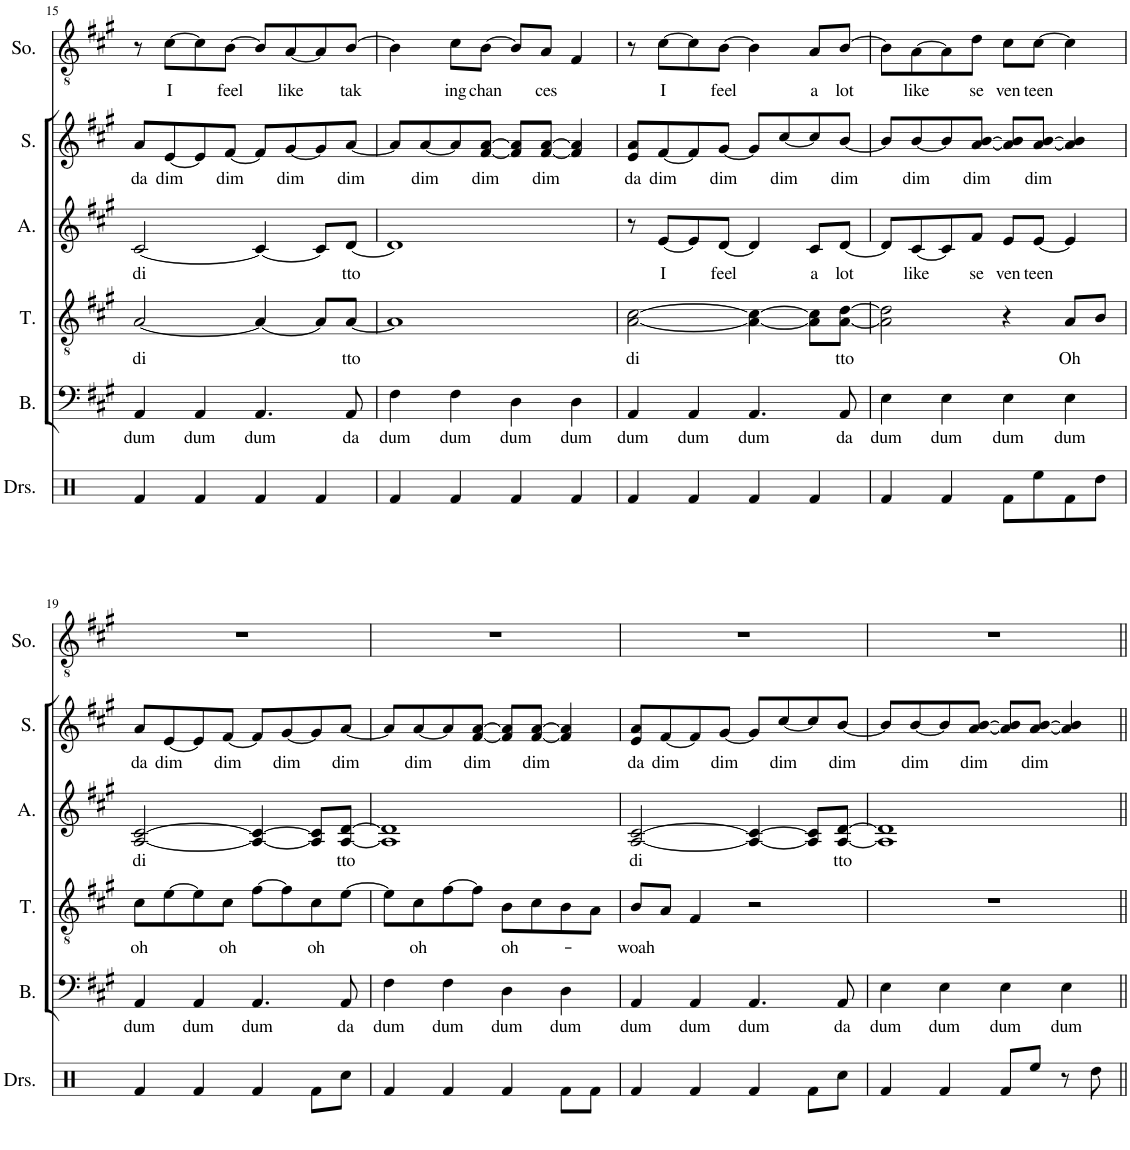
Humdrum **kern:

**kern	**kern	**text	**kern	**text	**kern	**text	**kern	**text	**kern	**text
*part6	*part5	*part5	*part4	*part4	*part3	*part3	*part2	*part2	*part1	*part1
*staff6	*staff5	*staff5	*staff4	*staff4	*staff3	*staff3	*staff2	*staff2	*staff1	*staff1
*I"Drumset	*I"Bass	*	*I"Tenor	*	*I"Alto	*	*I"Soprano	*	*I"Soloist	*
*I'Drs.	*I'B.	*	*I'T.	*	*I'A.	*	*I'S.	*	*I'So.	*
!!LO:PB:g=z
*clefX	*clefF4	*	*clefGv2	*	*clefG2	*	*clefG2	*	*clefGv2	*
*k[]	*k[f#c#g#]	*	*k[f#c#g#]	*	*k[f#c#g#]	*	*k[f#c#g#]	*	*k[f#c#g#]	*
*M4/4	*M4/4	*	*M4/4	*	*M4/4	*	*M4/4	*	*M4/4	*
=15	=15	=15	=15	=15	=15	=15	=15	=15	=15	=15
!	!	!LO:LY:b	!	!LO:LY:b	!	!LO:LY:b	!	!LO:LY:b	!	!
4Rf/	4AA/	dum	[2A/	di	[2c#/	di	8a/L	da	8r	.
!	!	!	!	!	!	!	!	!LO:LY:b	!	!LO:LY:b
.	.	.	.	.	.	.	[8e/	dim	[8c#\L	I
!	!	!LO:LY:b	!	!	!	!	!	!	!	!
4Rf/	4AA/	dum	.	.	.	.	8e/]	.	8c#\]	.
!	!	!	!	!	!	!	!	!LO:LY:b	!	!LO:LY:b
.	.	.	.	.	.	.	[8f#/J	dim	[8B\J	feel
!	!	!LO:LY:b	!	!	!	!	!	!	!	!
4Rf/	4.AA/	dum	4A/_	.	4c#/_	.	8f#/L]	.	8B/L]	.
!	!	!	!	!	!	!	!	!LO:LY:b	!	!LO:LY:b
.	.	.	.	.	.	.	[8g#/	dim	[8A/	like
4Rf/	.	.	8A/L]	.	8c#/L]	.	8g#/]	.	8A/]	.
!	!	!LO:LY:b	!	!LO:LY:b	!	!LO:LY:b	!	!LO:LY:b	!	!LO:LY:b
.	8AA/	da	[8A/J	tto	[8d/J	tto	[8a/J	dim	[8B/J	tak
=16	=16	=16	=16	=16	=16	=16	=16	=16	=16	=16
!	!	!LO:LY:b	!	!	!	!	!	!	!	!
4Rf/	4F#\	dum	1A]	.	1d]	.	8a/L]	.	4B\]	.
!	!	!	!	!	!	!	!	!LO:LY:b	!	!
.	.	.	.	.	.	.	[8a/	dim	.	.
!	!	!LO:LY:b	!	!	!	!	!	!	!	!LO:LY:b
4Rf/	4F#\	dum	.	.	.	.	8a/]	.	8c#\L	ing
!	!	!	!	!	!	!	!	!LO:LY:b	!	!LO:LY:b
.	.	.	.	.	.	.	[8f#/ [8a/J	dim	[8B\J	chan
!	!	!LO:LY:b	!	!	!	!	!	!	!	!
4Rf/	4D\	dum	.	.	.	.	8f#/] 8a/]L	.	8B/L]	.
!	!	!	!	!	!	!	!	!LO:LY:b	!	!LO:LY:b
.	.	.	.	.	.	.	[8f#/ [8a/J	dim	8A/J	ces
!	!	!LO:LY:b	!	!	!	!	!	!	!	!
4Rf/	4D\	dum	.	.	.	.	4f#/] 4a/]	.	4F#/	.
=17	=17	=17	=17	=17	=17	=17	=17	=17	=17	=17
!	!	!LO:LY:b	!	!LO:LY:b	!	!	!	!LO:LY:b	!	!
4Rf/	4AA/	dum	[2A\ [2c#\	di	8r	.	8e/ 8a/L	da	8r	.
!	!	!	!	!	!	!LO:LY:b	!	!LO:LY:b	!	!LO:LY:b
.	.	.	.	.	[8e/L	I	[8f#/	dim	[8c#\L	I
!	!	!LO:LY:b	!	!	!	!	!	!	!	!
4Rf/	4AA/	dum	.	.	8e/]	.	8f#/]	.	8c#\]	.
!	!	!	!	!	!	!LO:LY:b	!	!LO:LY:b	!	!LO:LY:b
.	.	.	.	.	[8d/J	feel	[8g#/J	dim	[8B\J	feel
!	!	!LO:LY:b	!	!	!	!	!	!	!	!
4Rf/	4.AA/	dum	4A\_ 4c#\_	.	4d/]	.	8g#/L]	.	4B\]	.
!	!	!	!	!	!	!	!	!LO:LY:b	!	!
.	.	.	.	.	.	.	[8cc#/	dim	.	.
!	!	!	!	!	!	!LO:LY:b	!	!	!	!LO:LY:b
4Rf/	.	.	8A\] 8c#\]L	.	8c#/L	a	8cc#/]	.	8A/L	a
!	!	!LO:LY:b	!	!LO:LY:b	!	!LO:LY:b	!	!LO:LY:b	!	!LO:LY:b
.	8AA/	da	[8A\ [8d\J	tto	[8d/J	lot	[8b/J	dim	[8B/J	lot
=18	=18	=18	=18	=18	=18	=18	=18	=18	=18	=18
!	!	!LO:LY:b	!	!	!	!	!	!	!	!
4Rf/	4E\	dum	2A\] 2d\]	.	8d/L]	.	8b/L]	.	8B\L]	.
!	!	!	!	!	!	!LO:LY:b	!	!LO:LY:b	!	!LO:LY:b
.	.	.	.	.	[8c#/	like	[8b/	dim	[8A\	like
!	!	!LO:LY:b	!	!	!	!	!	!	!	!
4Rf/	4E\	dum	.	.	8c#/]	.	8b/]	.	8A\]	.
!	!	!	!	!	!	!LO:LY:b	!	!LO:LY:b	!	!LO:LY:b
.	.	.	.	.	8f#/J	se	[8a/ [8b/J	dim	8d\J	se
!	!	!LO:LY:b	!	!	!	!LO:LY:b	!	!	!	!LO:LY:b
8Rf\L	4E\	dum	4r	.	8e/L	ven	8a/] 8b/]L	.	8c#\L	ven
!	!	!	!	!	!	!LO:LY:b	!	!LO:LY:b	!	!LO:LY:b
8Ree\	.	.	.	.	[8e/J	teen	[8a/ [8b/J	dim	[8c#\J	teen
!	!	!LO:LY:b	!	!LO:LY:b	!	!	!	!	!	!
8Rf\	4E\	dum	8A/L	Oh	4e/]	.	4a/] 4b/]	.	4c#\]	.
8Rdd\J	.	.	8B/J	.	.	.	.	.	.	.
!!LO:LB:g=z
=19	=19	=19	=19	=19	=19	=19	=19	=19	=19	=19
!	!	!LO:LY:b	!	!LO:LY:b	!	!LO:LY:b	!	!LO:LY:b	!	!
4Rf/	4AA/	dum	8c#\L	oh	[2A/ [2c#/	di	8a/L	da	1r	.
!	!	!	!	!	!	!	!	!LO:LY:b	!	!
.	.	.	[8e\	.	.	.	[8e/	dim	.	.
!	!	!LO:LY:b	!	!	!	!	!	!	!	!
4Rf/	4AA/	dum	8e\]	.	.	.	8e/]	.	.	.
!	!	!	!	!LO:LY:b	!	!	!	!LO:LY:b	!	!
.	.	.	8c#\J	oh	.	.	[8f#/J	dim	.	.
!	!	!LO:LY:b	!	!	!	!	!	!	!	!
4Rf/	4.AA/	dum	[8f#\L	.	4A/_ 4c#/_	.	8f#/L]	.	.	.
!	!	!	!	!	!	!	!	!LO:LY:b	!	!
.	.	.	8f#\]	.	.	.	[8g#/	dim	.	.
!	!	!	!	!LO:LY:b	!	!	!	!	!	!
8Rf\L	.	.	8c#\	oh	8A/] 8c#/]L	.	8g#/]	.	.	.
!	!	!LO:LY:b	!	!	!	!LO:LY:b	!	!LO:LY:b	!	!
8Rcc\J	8AA/	da	[8e\J	.	[8A/ [8d/J	tto	[8a/J	dim	.	.
=20	=20	=20	=20	=20	=20	=20	=20	=20	=20	=20
!	!	!LO:LY:b	!	!	!	!	!	!	!	!
4Rf/	4F#\	dum	8e\L]	.	1A] 1d]	.	8a/L]	.	1r	.
!	!	!	!	!LO:LY:b	!	!	!	!LO:LY:b	!	!
.	.	.	8c#\	-oh	.	.	[8a/	dim	.	.
!	!	!LO:LY:b	!	!	!	!	!	!	!	!
4Rf/	4F#\	dum	[8f#\	.	.	.	8a/]	.	.	.
!	!	!	!	!	!	!	!	!LO:LY:b	!	!
.	.	.	8f#\J]	.	.	.	[8f#/ [8a/J	dim	.	.
!	!	!LO:LY:b	!	!LO:LY:b	!	!	!	!	!	!
4Rf/	4D\	dum	8B\L	oh-	.	.	8f#/] 8a/]L	.	.	.
!	!	!	!	!	!	!	!	!LO:LY:b	!	!
.	.	.	8c#\	.	.	.	[8f#/ [8a/J	dim	.	.
!	!	!LO:LY:b	!	!	!	!	!	!	!	!
8Rf\L	4D\	dum	8B\	.	.	.	4f#/] 4a/]	.	.	.
8Rf\J	.	.	8A\J	.	.	.	.	.	.	.
=21	=21	=21	=21	=21	=21	=21	=21	=21	=21	=21
!	!	!LO:LY:b	!	!LO:LY:b	!	!LO:LY:b	!	!LO:LY:b	!	!
4Rf/	4AA/	dum	8B/L	woah	[2A/ [2c#/	di	8e/ 8a/L	da	1r	.
!	!	!	!	!	!	!	!	!LO:LY:b	!	!
.	.	.	8A/J	.	.	.	[8f#/	dim	.	.
!	!	!LO:LY:b	!	!	!	!	!	!	!	!
4Rf/	4AA/	dum	4F#/	.	.	.	8f#/]	.	.	.
!	!	!	!	!	!	!	!	!LO:LY:b	!	!
.	.	.	.	.	.	.	[8g#/J	dim	.	.
!	!	!LO:LY:b	!	!	!	!	!	!	!	!
4Rf/	4.AA/	dum	2r	.	4A/_ 4c#/_	.	8g#/L]	.	.	.
!	!	!	!	!	!	!	!	!LO:LY:b	!	!
.	.	.	.	.	.	.	[8cc#/	dim	.	.
8Rf\L	.	.	.	.	8A/] 8c#/]L	.	8cc#/]	.	.	.
!	!	!LO:LY:b	!	!	!	!LO:LY:b	!	!LO:LY:b	!	!
8Rcc\J	8AA/	da	.	.	[8A/ [8d/J	tto	[8b/J	dim	.	.
=22	=22	=22	=22	=22	=22	=22	=22	=22	=22	=22
!	!	!LO:LY:b	!	!	!	!	!	!	!	!
4Rf/	4E\	dum	1r	.	1A] 1d]	.	8b/L]	.	1r	.
!	!	!	!	!	!	!	!	!LO:LY:b	!	!
.	.	.	.	.	.	.	[8b/	dim	.	.
!	!	!LO:LY:b	!	!	!	!	!	!	!	!
4Rf/	4E\	dum	.	.	.	.	8b/]	.	.	.
!	!	!	!	!	!	!	!	!LO:LY:b	!	!
.	.	.	.	.	.	.	[8a/ [8b/J	dim	.	.
!	!	!LO:LY:b	!	!	!	!	!	!	!	!
8Rf/L	4E\	dum	.	.	.	.	8a/] 8b/]L	.	.	.
!	!	!	!	!	!	!	!	!LO:LY:b	!	!
8Ree/J	.	.	.	.	.	.	[8a/ [8b/J	dim	.	.
!	!	!LO:LY:b	!	!	!	!	!	!	!	!
8r	4E\	dum	.	.	.	.	4a/] 4b/]	.	.	.
8Rdd\	.	.	.	.	.	.	.	.	.	.
=||	=||	=||	=||	=||	=||	=||	=||	=||	=||	=||
*-	*-	*-	*-	*-	*-	*-	*-	*-	*-	*-
